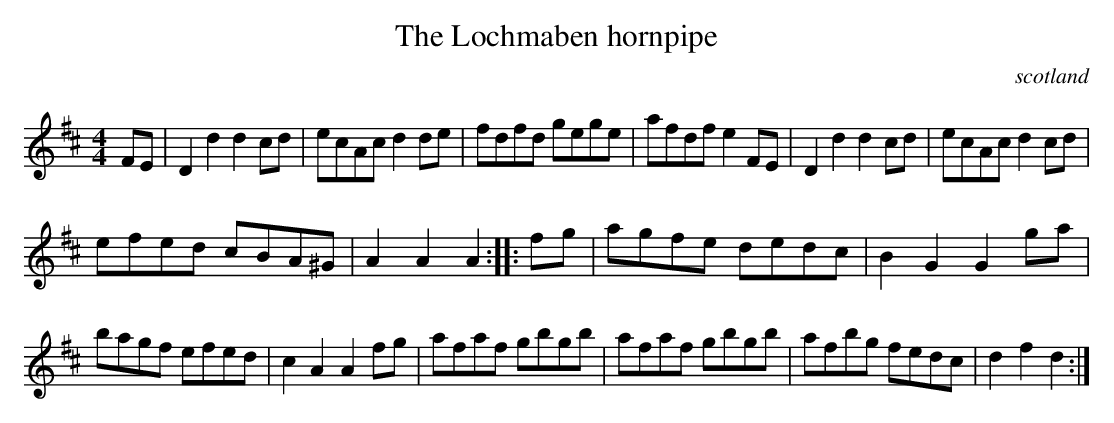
X:1
T:Lochmaben hornpipe, The
O:scotland
M:4/4
K:D
FE|\
D2d2 d2cd|ecAc d2de|fdfd gege|afdf e2FE|\
D2d2 d2cd|ecAc d2cd|
efed cBA^G|A2A2 A2::\
fg|\
agfe dedc|B2G2 G2ga|
bagf efed|c2A2 A2fg|\
afaf gbgb|afaf gbgb|afbg fedc|d2f2 d2:|
